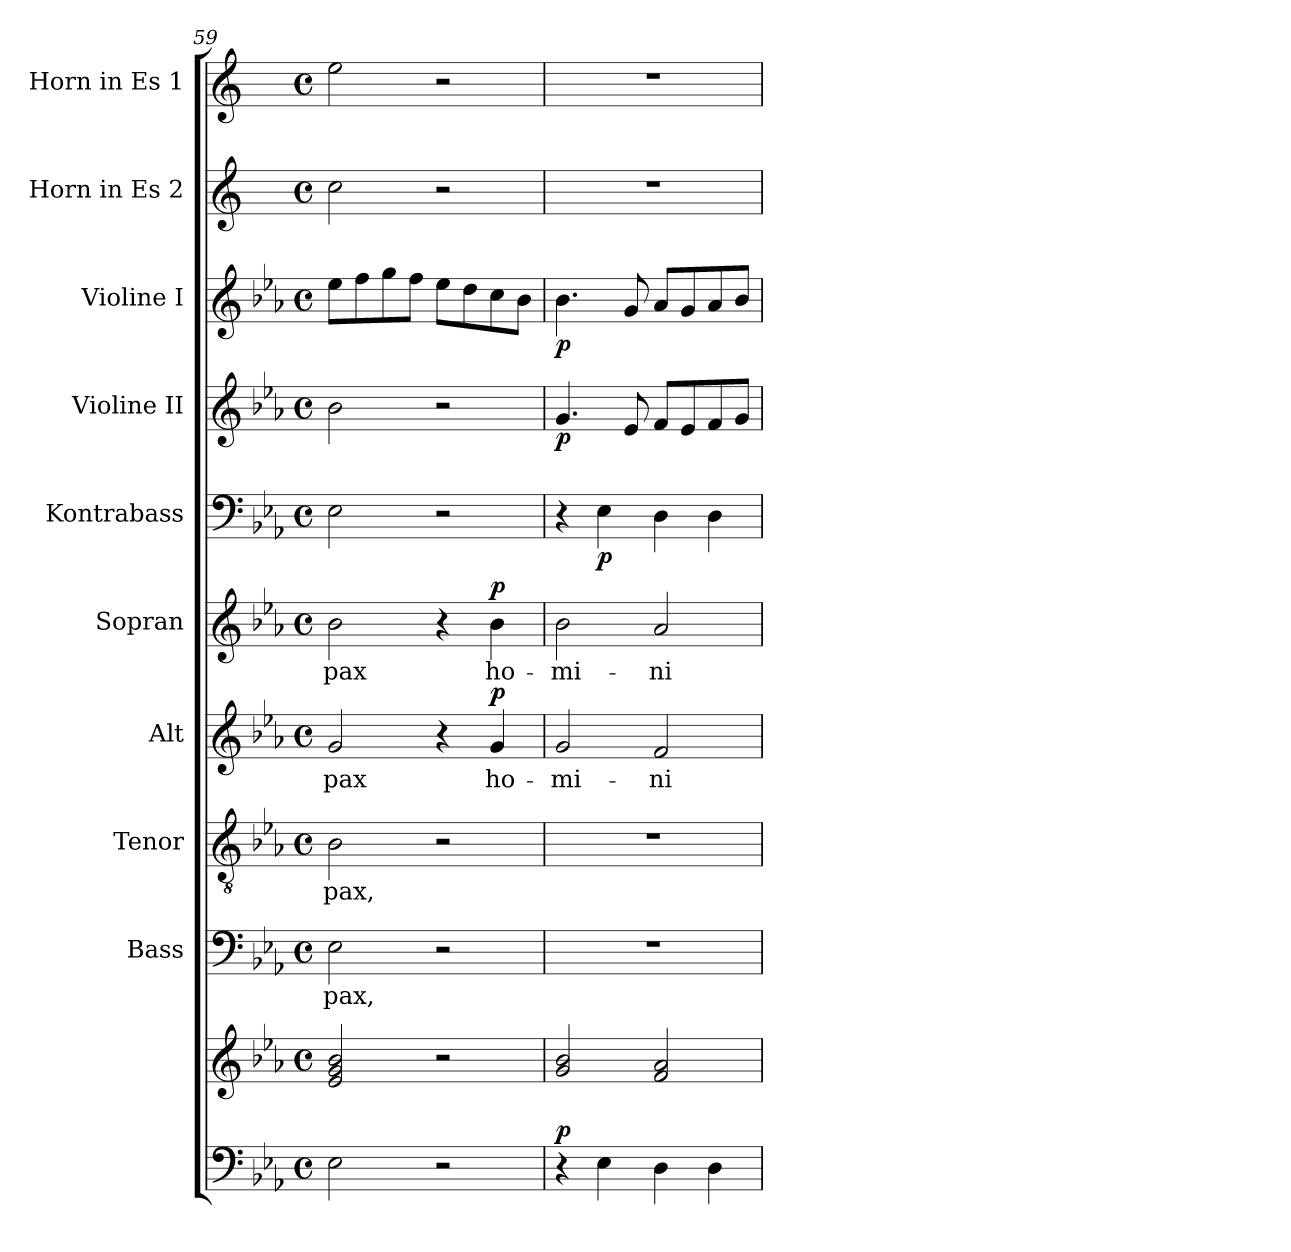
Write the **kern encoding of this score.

**kern	**kern	**dynam	**kern	**text	**kern	**text	**kern	**text	**dynam	**kern	**text	**dynam	**kern	**dynam	**kern	**dynam	**kern	**dynam	**kern	**kern
*part10	*part10	*part10	*part9	*part9	*part8	*part8	*part7	*part7	*part7	*part6	*part6	*part6	*part5	*part5	*part4	*part4	*part3	*part3	*part2	*part1
*staff11	*staff10	*staff10/11	*staff9	*staff9	*staff8	*staff8	*staff7	*staff7	*staff7	*staff6	*staff6	*staff6	*staff5	*staff5	*staff4	*staff4	*staff3	*staff3	*staff2	*staff1
*	*	*	*I"Bass	*	*I"Tenor	*	*I"Alt	*	*	*I"Sopran	*	*	*I"Kontrabass	*	*I"Violine II	*	*I"Violine I	*	*I"Horn in Es 2	*I"Horn in Es 1
*	*	*	*I'B.	*	*I'T.	*	*I'A.	*	*	*I'S.	*	*	*I'Kb.	*	*I'Vl. II	*	*I'Vl. I	*	*I'Hr. Es 2	*I'Hr. Es 1
*clefF4	*clefG2	*	*clefF4	*	*clefGv2	*	*clefG2	*	*	*clefG2	*	*	*clefF4	*	*clefG2	*	*clefG2	*	*clefG2	*clefG2
*	*	*	*	*	*	*	*	*	*	*	*	*	*ITrd7c12	*	*	*	*	*	*ITrd5c9	*ITrd5c9
*k[b-e-a-]	*k[b-e-a-]	*	*k[b-e-a-]	*	*k[b-e-a-]	*	*k[b-e-a-]	*	*	*k[b-e-a-]	*	*	*k[b-e-a-]	*	*k[b-e-a-]	*	*k[b-e-a-]	*	*k[b-e-a-]	*k[b-e-a-]
*E-:	*E-:	*	*E-:	*	*E-:	*	*E-:	*	*	*E-:	*	*	*E-:	*	*E-:	*	*E-:	*	*E-:	*E-:
*M4/4	*M4/4	*	*M4/4	*	*M4/4	*	*M4/4	*	*	*M4/4	*	*	*M4/4	*	*M4/4	*	*M4/4	*	*M4/4	*M4/4
*met(c)	*met(c)	*	*met(c)	*	*met(c)	*	*met(c)	*	*	*met(c)	*	*	*met(c)	*	*met(c)	*	*met(c)	*	*met(c)	*met(c)
=59	=59	=59	=59	=59	=59	=59	=59	=59	=59	=59	=59	=59	=59	=59	=59	=59	=59	=59	=59	=59
!	!	!	!	!LO:LY:b	!	!LO:LY:b	!	!LO:LY:b	!	!	!LO:LY:b	!	!	!	!	!	!	!	!	!
2E-\	2e-/ 2g/ 2b-/	.	2E-\	pax,	2B-\	pax,	2g/	pax	.	2b-\	pax	.	2EE-\	.	2b-\	.	8ee-\L	.	2e-\	2g\
.	.	.	.	.	.	.	.	.	.	.	.	.	.	.	.	.	8ff\	.	.	.
.	.	.	.	.	.	.	.	.	.	.	.	.	.	.	.	.	8gg\	.	.	.
.	.	.	.	.	.	.	.	.	.	.	.	.	.	.	.	.	8ff\J	.	.	.
2r	2r	.	2r	.	2r	.	4r	.	.	4r	.	.	2r	.	2r	.	8ee-\L	.	2r	2r
.	.	.	.	.	.	.	.	.	.	.	.	.	.	.	.	.	8dd\	.	.	.
!	!	!	!	!	!	!	!	!LO:LY:b	!LO:DY:a	!	!LO:LY:b	!LO:DY:a	!	!	!	!	!	!	!	!
.	.	.	.	.	.	.	4g/	ho-	p	4b-\	ho-	p	.	.	.	.	8cc\	.	.	.
.	.	.	.	.	.	.	.	.	.	.	.	.	.	.	.	.	8b-\J	.	.	.
!!LO:PB:g=z
=60	=60	=60	=60	=60	=60	=60	=60	=60	=60	=60	=60	=60	=60	=60	=60	=60	=60	=60	=60	=60
!	!	!LO:DY:a=2	!	!	!	!	!	!LO:LY:b	!	!	!LO:LY:b	!	!	!	!	!LO:DY:b	!	!LO:DY:b	!	!
4r	2g/ 2b-/	p	1r	.	1r	.	2g/	-mi-	.	2b-\	-mi-	.	4r	.	4.g/	p	4.b-\	p	1r	1r
!	!	!	!	!	!	!	!	!	!	!	!	!	!	!LO:DY:b	!	!	!	!	!	!
4E-\	.	.	.	.	.	.	.	.	.	.	.	.	4EE-\	p	.	.	.	.	.	.
.	.	.	.	.	.	.	.	.	.	.	.	.	.	.	8e-/	.	8g/	.	.	.
!	!	!	!	!	!	!	!	!LO:LY:b	!	!	!LO:LY:b	!	!	!	!	!	!	!	!	!
4D\	2f/ 2a-/	.	.	.	.	.	2f/	-ni-	.	2a-/	-ni-	.	4DD\	.	8f/L	.	8a-/L	.	.	.
.	.	.	.	.	.	.	.	.	.	.	.	.	.	.	8e-/	.	8g/	.	.	.
4D\	.	.	.	.	.	.	.	.	.	.	.	.	4DD\	.	8f/	.	8a-/	.	.	.
.	.	.	.	.	.	.	.	.	.	.	.	.	.	.	8g/J	.	8b-/J	.	.	.
=	=	=	=	=	=	=	=	=	=	=	=	=	=	=	=	=	=	=	=	=
*-	*-	*-	*-	*-	*-	*-	*-	*-	*-	*-	*-	*-	*-	*-	*-	*-	*-	*-	*-	*-
